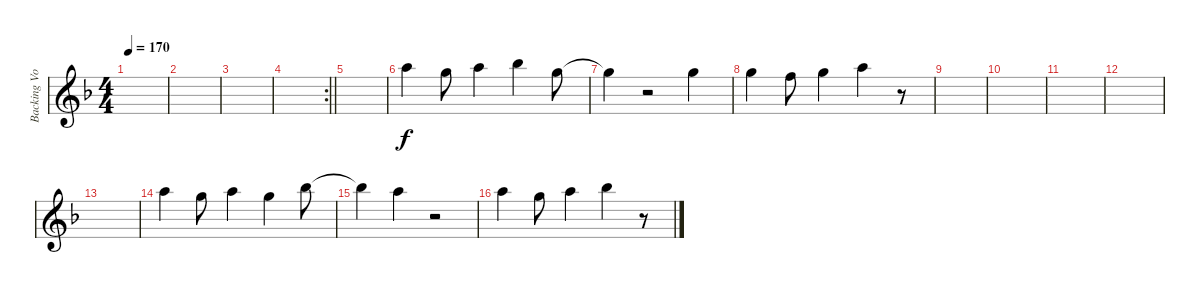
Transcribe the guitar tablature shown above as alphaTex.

\track ("Backing Vocals" "Backing Vo") {instrument flute}
\staff {score}
\tuning (E4 B3 G3 D3 A2 E2 B1) {hide}
\ts (4 4)
\tempo 170
\clef g2
\ks f
|
|
|
\rc 2
\barLineRight lightlight
|
|
17.1.4 15.1.8 17.1.4 18.1.4 15.1.8 |
15.1{t}.4 r.2 15.1.4 |
15.1.4 13.1.8 15.1.4 17.1.4 r.8 |
|
|
|
|
|
17.1.4 15.1.8 17.1.4 15.1.4 18.1.8 |
18.1{t}.4 17.1.4 r.2 |
17.1.4 15.1.8 17.1.4 18.1.4 r.8
